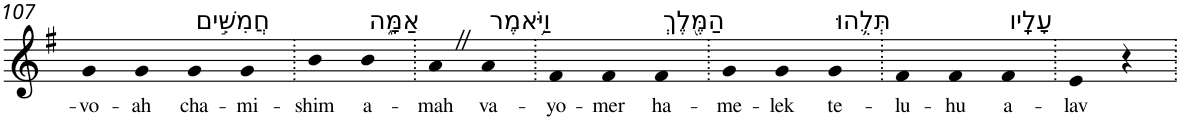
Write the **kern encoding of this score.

**kern	**text
*part1	*part1
*staff1	*staff1
*I"Piano	*
*I'Pno	*
!!LO:PB:g=z
*clefG2	*
*k[f#]	*
*G:	*
=107	=107
!	!LO:LY:b
4g	-vo-
!	!LO:LY:b
4g	-ah
!LO:TX:a:t=חֲמִשִּׁ֣ים	!
!	!LO:LY:b
4g	cha-
!	!LO:LY:b
4g	-mi-
=108.	=108.
!	!LO:LY:b
4b	-shim
!LO:TX:a:t=אַמָּ֑ה	!
!	!LO:LY:b
4b	a-
=109.	=109.
!	!LO:LY:b
4aZ	-mah
!LO:TX:a:t=וַיֹּ֥אמֶר	!
!	!LO:LY:b
4a	va-
=110.	=110.
!	!LO:LY:b
4f#	-yo-
!	!LO:LY:b
4f#	-mer
!LO:TX:a:t=הַמֶּ֖לֶךְ	!
!	!LO:LY:b
4f#	ha-
=111.	=111.
!	!LO:LY:b
4g	-me-
!	!LO:LY:b
4g	-lek
!LO:TX:a:t=תְּלֻ֥הוּ	!
!	!LO:LY:b
4g	te-
=112.	=112.
!	!LO:LY:b
4f#	-lu-
!	!LO:LY:b
4f#	-hu
!LO:TX:a:t=עָלָֽיו	!
!	!LO:LY:b
4f#	a-
=113.	=113.
!	!LO:LY:b
4e	-lav
4r	.
=.	=.
*-	*-
